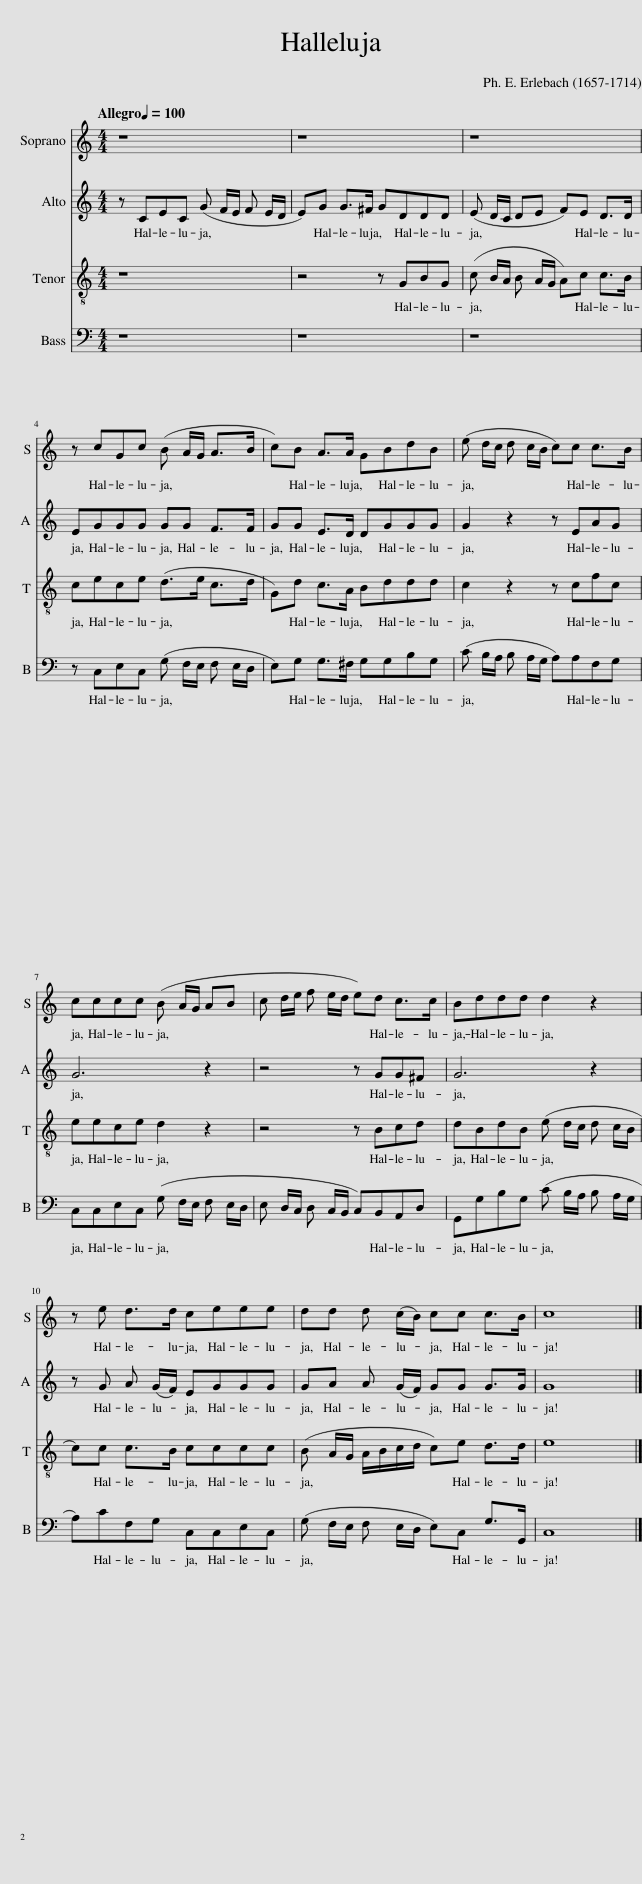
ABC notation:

X:1
%%score 1 2 3 4
L:1/8
Q:1/4=100
M:4/4
I:linebreak $
K:C
V:1 treble
V:2 treble
V:3 treble-8
V:4 bass
V:1
 z8 | z8 | z8 |$ z cGc (B A/G/ A>B | c)B A>A GBdB | %5
 (e d/c/ d c/B/ c)c c>B |$ cccc (B A/G/ AB | c d/e/ f e/d/ e)d c>c | Bddd d2 z2 |$ z e d>d ceee | %10
 dd d (c/B/) cc c>B | c8 |] %12
V:2
 z CEC (G F/E/ F E/D/ | E)G G>^F GDDD | (E D/C/ DE F)E D>D |$ EGGG GG F>F | GG E>D DGGG | %5
 G2 z2 z EAG |$ G6 z2 | z4 z GG^F | G6 z2 |$ z G A (G/F/) EGGG | %10
 GA A (G/F/) GG G>G | G8 |] %12
V:3
 z8 | z4 z GBG | (c B/A/ B A/G/ A)c c>B |$ cece (d>e c>d | G)d c>A Bddd | %5
 c2 z2 z cfc |$ eece d2 z2 | z4 z Bcd | dBdB (e d/c/ d c/B/ |$ c)c c>B cccc | %10
 (B A/G/ A/B/c/d/ c)e d>d | e8 |] %12
V:4
 z8 | z8 | z8 |$ z C,E,C, (G, F,/E,/ F, E,/D,/ | E,)G, G,>^F, G,G,B,G, | %5
 (C B,/A,/ B, A,/G,/ A,)A,F,G, |$ C,C,E,C, (G, F,/E,/ F, E,/D,/ | E, D,/C,/ D, C,/B,,/ C,)B,,A,,D, | G,,G,B,G, (C B,/A,/ B, A,/G,/ |$ A,)CF,G, C,C,E,C, | %10
 (G, F,/E,/ F, E,/D,/ E,)C, G,>G,, | C,8 |] %12
